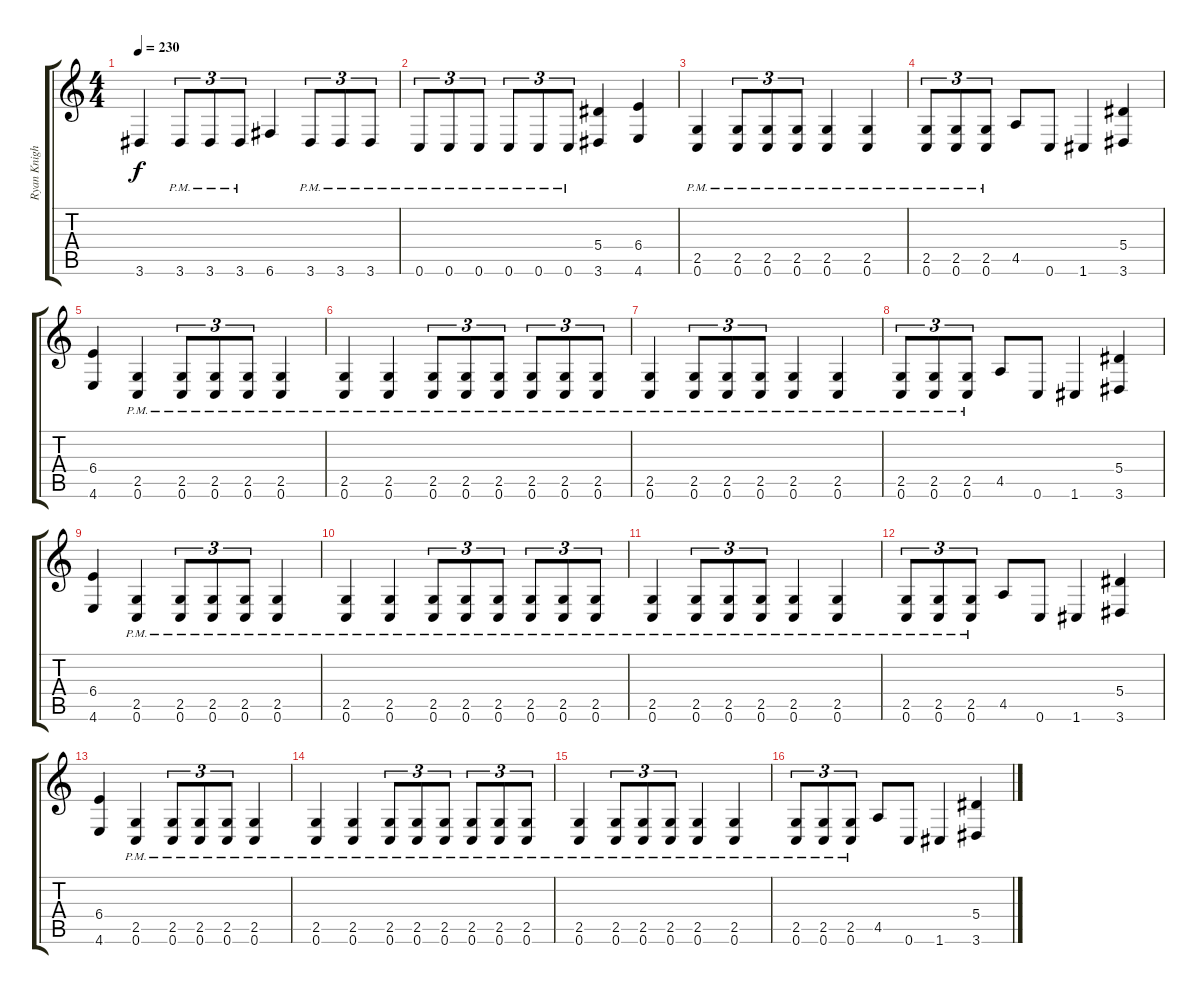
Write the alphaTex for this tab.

\track ("Ryan Knight" "Ryan Knigh") {instrument distortionguitar}
\staff {score tabs}
\tuning (C4 G3 Eb3 Bb2 F2 C2) {hide}
\ts (4 4)
\tempo 230
\clef g2
\ks c
3.6.4{dy f} 3.6{pm}.8{tu (3 2)} 3.6{pm}.8{tu (3 2)} 3.6{pm}.8{tu (3 2)} 6.6.4 3.6{pm}.8{tu (3 2)} 3.6{pm}.8{tu (3 2)} 3.6{pm}.8{tu (3 2)} |
0.6{pm}.8{tu (3 2)} 0.6{pm}.8{tu (3 2)} 0.6{pm}.8{tu (3 2)} 0.6{pm}.8{tu (3 2)} 0.6{pm}.8{tu (3 2)} 0.6{pm}.8{tu (3 2)} (5.4 3.6).4 (6.4 4.6).4 |
(2.5{pm} 0.6{pm}).4 (2.5{pm} 0.6{pm}).8{tu (3 2)} (2.5{pm} 0.6{pm}).8{tu (3 2)} (2.5{pm} 0.6{pm}).8{tu (3 2)} (2.5{pm} 0.6{pm}).4 (2.5{pm} 0.6{pm}).4 |
(2.5{pm} 0.6{pm}).8{tu (3 2)} (2.5{pm} 0.6{pm}).8{tu (3 2)} (2.5{pm} 0.6{pm}).8{tu (3 2)} 4.5.8 0.6.8 1.6.4 (5.4 3.6).4 |
(6.4 4.6).4 (2.5{pm} 0.6{pm}).4 (2.5{pm} 0.6{pm}).8{tu (3 2)} (2.5{pm} 0.6{pm}).8{tu (3 2)} (2.5{pm} 0.6{pm}).8{tu (3 2)} (2.5{pm} 0.6{pm}).4 |
(2.5{pm} 0.6{pm}).4 (2.5{pm} 0.6{pm}).4 (2.5{pm} 0.6{pm}).8{tu (3 2)} (2.5{pm} 0.6).8{tu (3 2)} (2.5{pm} 0.6{pm}).8{tu (3 2)} (2.5{pm} 0.6{pm}).8{tu (3 2)} (2.5{pm} 0.6{pm}).8{tu (3 2)} (2.5{pm} 0.6{pm}).8{tu (3 2)} |
(2.5{pm} 0.6{pm}).4 (2.5{pm} 0.6{pm}).8{tu (3 2)} (2.5{pm} 0.6{pm}).8{tu (3 2)} (2.5{pm} 0.6{pm}).8{tu (3 2)} (2.5{pm} 0.6{pm}).4 (2.5{pm} 0.6{pm}).4 |
(2.5{pm} 0.6{pm}).8{tu (3 2)} (2.5{pm} 0.6{pm}).8{tu (3 2)} (2.5{pm} 0.6{pm}).8{tu (3 2)} 4.5.8 0.6.8 1.6.4 (5.4 3.6).4 |
(6.4 4.6).4 (2.5{pm} 0.6{pm}).4 (2.5{pm} 0.6{pm}).8{tu (3 2)} (2.5{pm} 0.6{pm}).8{tu (3 2)} (2.5{pm} 0.6{pm}).8{tu (3 2)} (2.5{pm} 0.6{pm}).4 |
(2.5{pm} 0.6{pm}).4 (2.5{pm} 0.6{pm}).4 (2.5{pm} 0.6{pm}).8{tu (3 2)} (2.5{pm} 0.6).8{tu (3 2)} (2.5{pm} 0.6{pm}).8{tu (3 2)} (2.5{pm} 0.6{pm}).8{tu (3 2)} (2.5{pm} 0.6{pm}).8{tu (3 2)} (2.5{pm} 0.6{pm}).8{tu (3 2)} |
(2.5{pm} 0.6{pm}).4 (2.5{pm} 0.6{pm}).8{tu (3 2)} (2.5{pm} 0.6{pm}).8{tu (3 2)} (2.5{pm} 0.6{pm}).8{tu (3 2)} (2.5{pm} 0.6{pm}).4 (2.5{pm} 0.6{pm}).4 |
(2.5{pm} 0.6{pm}).8{tu (3 2)} (2.5{pm} 0.6{pm}).8{tu (3 2)} (2.5{pm} 0.6{pm}).8{tu (3 2)} 4.5.8 0.6.8 1.6.4 (5.4 3.6).4 |
(6.4 4.6).4 (2.5{pm} 0.6{pm}).4 (2.5{pm} 0.6{pm}).8{tu (3 2)} (2.5{pm} 0.6{pm}).8{tu (3 2)} (2.5{pm} 0.6{pm}).8{tu (3 2)} (2.5{pm} 0.6{pm}).4 |
(2.5{pm} 0.6{pm}).4 (2.5{pm} 0.6{pm}).4 (2.5{pm} 0.6{pm}).8{tu (3 2)} (2.5{pm} 0.6).8{tu (3 2)} (2.5{pm} 0.6{pm}).8{tu (3 2)} (2.5{pm} 0.6{pm}).8{tu (3 2)} (2.5{pm} 0.6{pm}).8{tu (3 2)} (2.5{pm} 0.6{pm}).8{tu (3 2)} |
(2.5{pm} 0.6{pm}).4 (2.5{pm} 0.6{pm}).8{tu (3 2)} (2.5{pm} 0.6{pm}).8{tu (3 2)} (2.5{pm} 0.6{pm}).8{tu (3 2)} (2.5{pm} 0.6{pm}).4 (2.5{pm} 0.6{pm}).4 |
(2.5{pm} 0.6{pm}).8{tu (3 2)} (2.5{pm} 0.6{pm}).8{tu (3 2)} (2.5{pm} 0.6{pm}).8{tu (3 2)} 4.5.8 0.6.8 1.6.4 (5.4 3.6).4
